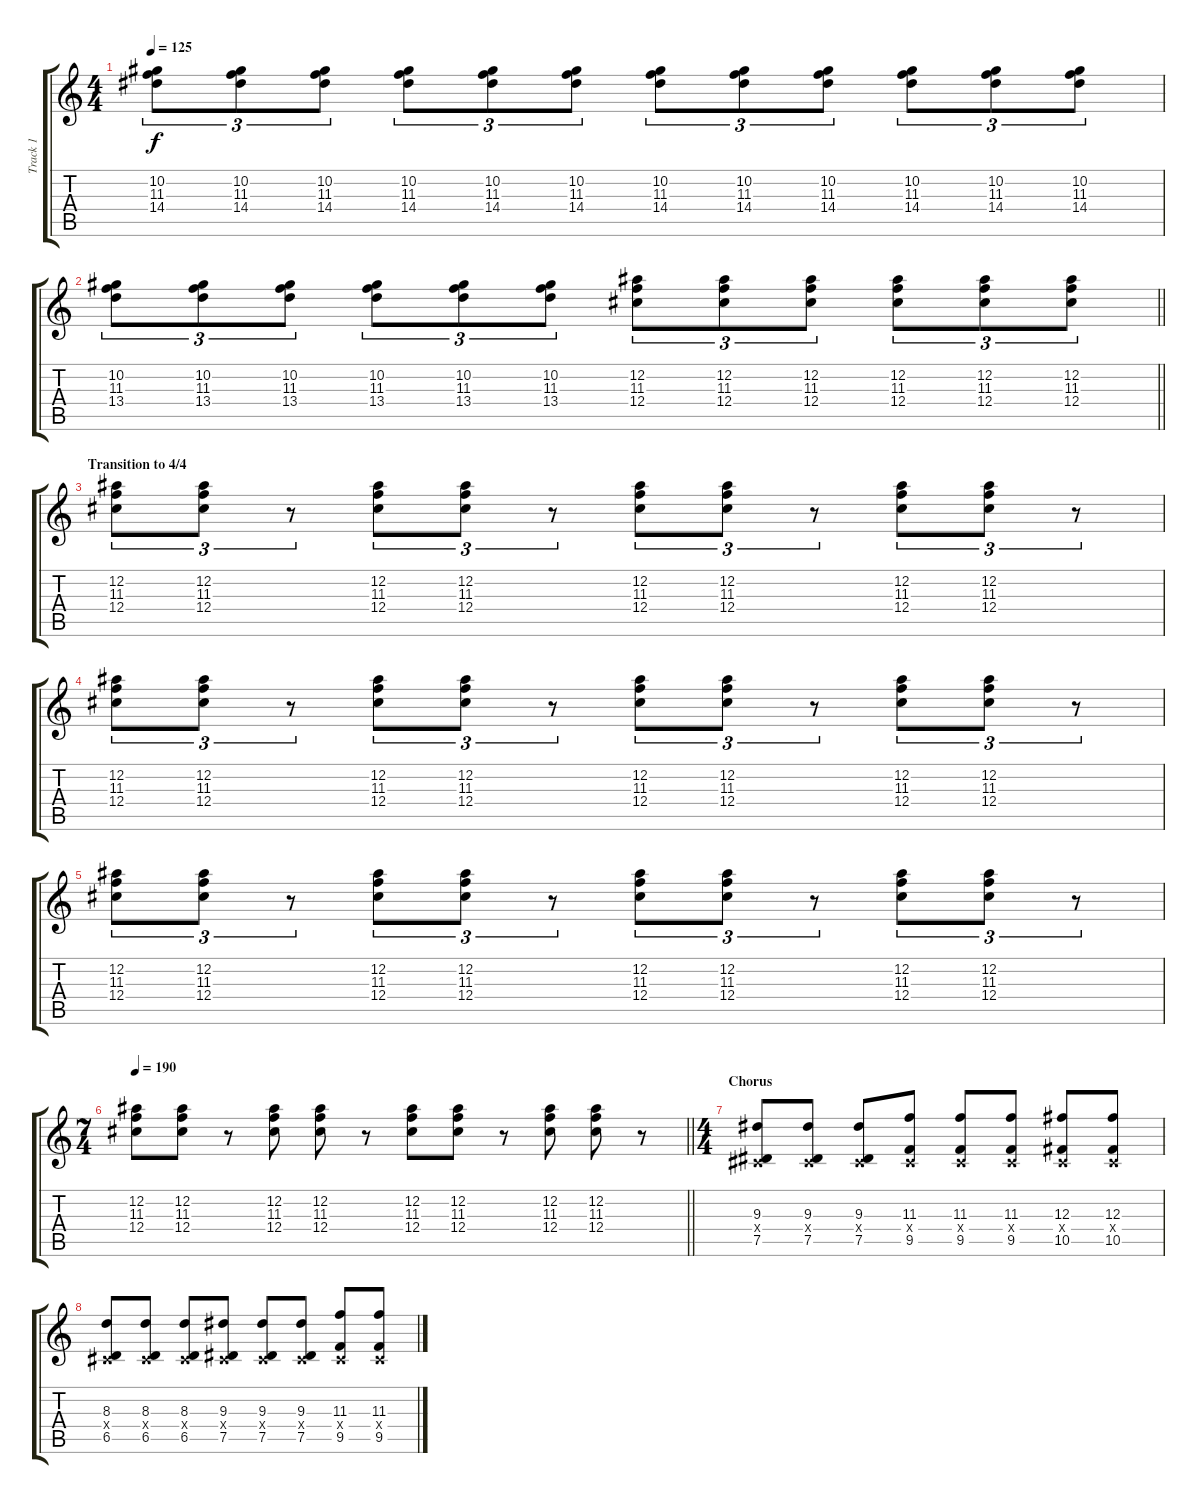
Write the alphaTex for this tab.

\track ("Track 1" "Track 1") {instrument distortionguitar}
\staff {score tabs}
\tuning (Eb4 Bb3 Gb3 Db3 Ab2 Db2) {hide}
\ts (4 4)
\tempo 125
\clef g2
\ks c
(10.2 11.3 14.4).8{tu (3 2) dy f} (10.2 11.3 14.4).8{tu (3 2)} (10.2 11.3 14.4).8{tu (3 2)} (10.2 11.3 14.4).8{tu (3 2)} (10.2 11.3 14.4).8{tu (3 2)} (10.2 11.3 14.4).8{tu (3 2)} (10.2 11.3 14.4).8{tu (3 2)} (10.2 11.3 14.4).8{tu (3 2)} (10.2 11.3 14.4).8{tu (3 2)} (10.2 11.3 14.4).8{tu (3 2)} (10.2 11.3 14.4).8{tu (3 2)} (10.2 11.3 14.4).8{tu (3 2)} |
\barLineRight lightlight
(10.2 11.3 13.4).8{tu (3 2)} (10.2 11.3 13.4).8{tu (3 2)} (10.2 11.3 13.4).8{tu (3 2)} (10.2 11.3 13.4).8{tu (3 2)} (10.2 11.3 13.4).8{tu (3 2)} (10.2 11.3 13.4).8{tu (3 2)} (12.2 11.3 12.4).8{tu (3 2)} (12.2 11.3 12.4).8{tu (3 2)} (12.2 11.3 12.4).8{tu (3 2)} (12.2 11.3 12.4).8{tu (3 2)} (12.2 11.3 12.4).8{tu (3 2)} (12.2 11.3 12.4).8{tu (3 2)} |
\section ("" "Transition to 4/4")
(12.2 11.3 12.4).8{tu (3 2)} (12.2 11.3 12.4).8{tu (3 2)} r.8{tu (3 2)} (12.2 11.3 12.4).8{tu (3 2)} (12.2 11.3 12.4).8{tu (3 2)} r.8{tu (3 2)} (12.2 11.3 12.4).8{tu (3 2)} (12.2 11.3 12.4).8{tu (3 2)} r.8{tu (3 2)} (12.2 11.3 12.4).8{tu (3 2)} (12.2 11.3 12.4).8{tu (3 2)} r.8{tu (3 2)} |
(12.2 11.3 12.4).8{tu (3 2)} (12.2 11.3 12.4).8{tu (3 2)} r.8{tu (3 2)} (12.2 11.3 12.4).8{tu (3 2)} (12.2 11.3 12.4).8{tu (3 2)} r.8{tu (3 2)} (12.2 11.3 12.4).8{tu (3 2)} (12.2 11.3 12.4).8{tu (3 2)} r.8{tu (3 2)} (12.2 11.3 12.4).8{tu (3 2)} (12.2 11.3 12.4).8{tu (3 2)} r.8{tu (3 2)} |
(12.2 11.3 12.4).8{tu (3 2)} (12.2 11.3 12.4).8{tu (3 2)} r.8{tu (3 2)} (12.2 11.3 12.4).8{tu (3 2)} (12.2 11.3 12.4).8{tu (3 2)} r.8{tu (3 2)} (12.2 11.3 12.4).8{tu (3 2)} (12.2 11.3 12.4).8{tu (3 2)} r.8{tu (3 2)} (12.2 11.3 12.4).8{tu (3 2)} (12.2 11.3 12.4).8{tu (3 2)} r.8{tu (3 2)} |
\ts (7 4)
\tempo 190
\barLineRight lightlight
(12.2 11.3 12.4).8 (12.2 11.3 12.4).8 r.8 (12.2 11.3 12.4).8 (12.2 11.3 12.4).8 r.8 (12.2 11.3 12.4).8 (12.2 11.3 12.4).8 r.8 (12.2 11.3 12.4).8{instrument electricguitarjazz} (12.2 11.3 12.4).8 r.8 |
\ts (4 4)
\section ("" "Chorus")
(9.3 0.4{x} 7.5).8{instrument distortionguitar} (9.3 0.4{x} 7.5).8 (9.3 0.4{x} 7.5).8 (11.3 0.4{x} 9.5).8 (11.3 0.4{x} 9.5).8 (11.3 0.4{x} 9.5).8 (12.3 0.4{x} 10.5).8 (12.3 0.4{x} 10.5).8 |
(8.3 0.4{x} 6.5).8 (8.3 0.4{x} 6.5).8 (8.3 0.4{x} 6.5).8 (9.3 0.4{x} 7.5).8 (9.3 0.4{x} 7.5).8 (9.3 0.4{x} 7.5).8 (11.3 0.4{x} 9.5).8 (11.3 0.4{x} 9.5).8
